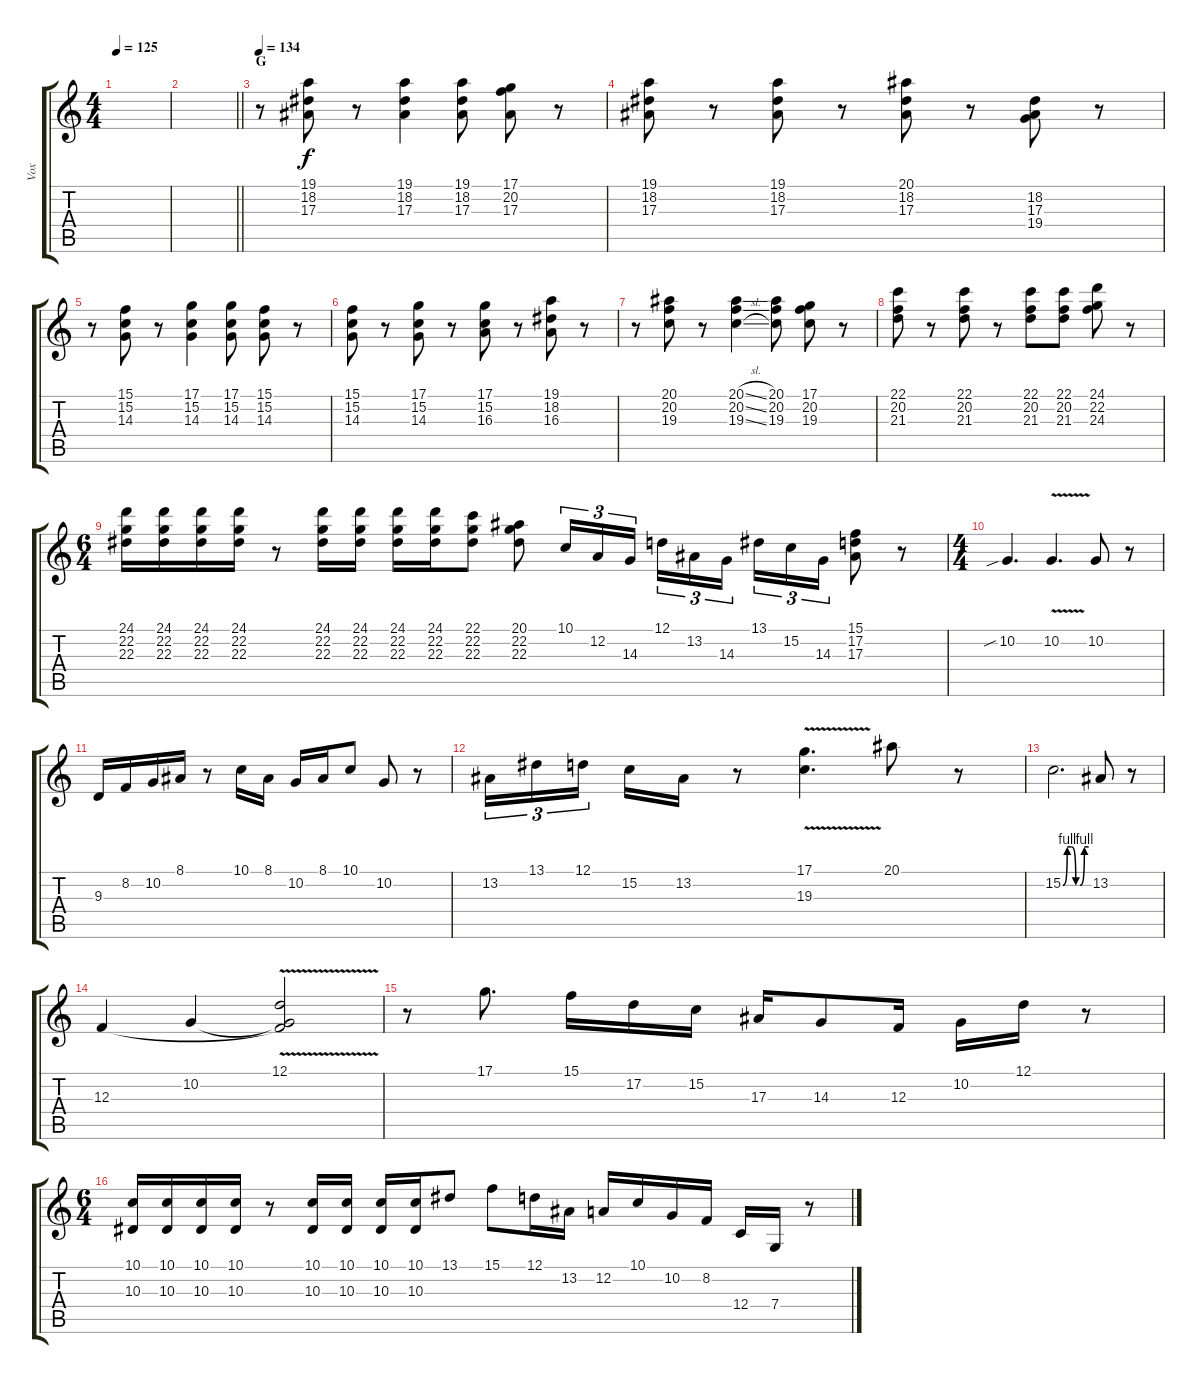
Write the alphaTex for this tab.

\track ("Vox" "Vox") {instrument lead2sawtooth}
\staff {score tabs}
\tuning (D4 A3 F3 C3 G2 C2) {hide}
\ts (4 4)
\tempo 125
\clef g2
\ks c
|
\barLineRight lightlight
|
\section ("" "G")
\tempo 134
r.8 (19.1 18.2 17.3).8 r.8 (19.1 18.2 17.3).4 (19.1 18.2 17.3).8 (17.1 20.2 17.3).8 r.8 |
(19.1 18.2 17.3).8 r.8 (19.1 18.2 17.3).8 r.8 (20.1 18.2 17.3).8 r.8 (18.2 17.3 19.4).8 r.8 |
r.8 (15.1 15.2 14.3).8 r.8 (17.1 15.2 14.3).4 (17.1 15.2 14.3).8 (15.1 15.2 14.3).8 r.8 |
(15.1 15.2 14.3).8 r.8 (17.1 15.2 14.3).8 r.8 (17.1 15.2 16.3).8 r.8 (19.1 18.2 16.3).8 r.8 |
r.8 (20.1 20.2 19.3).8 r.8 (20.1{sl} 20.2{sl} 19.3{sl}).4 (20.1 20.2 19.3).8 (17.1 20.2 19.3).8 r.8 |
(22.1 20.2 21.3).8 r.8 (22.1 20.2 21.3).8 r.8 (22.1 20.2 21.3).8 (22.1 20.2 21.3).8 (24.1 22.2 24.3).8 r.8 |
\ts (6 4)
(24.1 22.2 22.3).16 (24.1 22.2 22.3).16 (24.1 22.2 22.3).16 (24.1 22.2 22.3).16 r.8 (24.1 22.2 22.3).16 (24.1 22.2 22.3).16 (24.1 22.2 22.3).16 (24.1 22.2 22.3).16 (22.1 22.2 22.3).8 (20.1 22.2 22.3).8 10.1.16{tu (3 2) instrument overdrivenguitar} 12.2.16{tu (3 2)} 14.3.16{tu (3 2) beam splitsecondary} 12.1.16{tu (3 2)} 13.2.16{tu (3 2)} 14.3.16{tu (3 2) beam splitsecondary} 13.1.16{tu (3 2)} 15.2.16{tu (3 2)} 14.3.16{tu (3 2)} (15.1 17.2 17.3).8 r.8{instrument lead2sawtooth} |
\ts (4 4)
10.2{sib}.4{d} 10.2{v}.4{d} 10.2.8 r.8 |
9.3.16 8.2.16 10.2.16 8.1.16 r.8 10.1.16 8.1.16 10.2.16 8.1.16 10.1.8 10.2.8 r.8 |
13.2.16{tu (3 2)} 13.1.16{tu (3 2)} 12.1.16{tu (3 2) beam splitsecondary} 15.2.16 13.2.16 r.8 (17.1{v} 19.3{v}).4{d} 20.1.8 r.8 |
15.2{be (custom 0 0 10 4 20 4 30 0 40 0 50 4 60 4)}.2{d} 13.2.8 r.8 |
12.3.4 10.2.4 (12.1{v} 10.2{t} 12.3{t}).2 |
r.8 17.1.8{d} 15.1.16 17.2.16 15.2.16 17.3.16 14.3.8 12.3.16 10.2.16 12.1.16 r.8 |
\ts (6 4)
(10.1 10.3).16 (10.1 10.3).16 (10.1 10.3).16 (10.1 10.3).16 r.8 (10.1 10.3).16 (10.1 10.3).16 (10.1 10.3).16 (10.1 10.3).16 13.1.8 15.1.8 12.1.16 13.2.16 12.2.16 10.1.16 10.2.16 8.2.16 12.4.16 7.4.16 r.8
